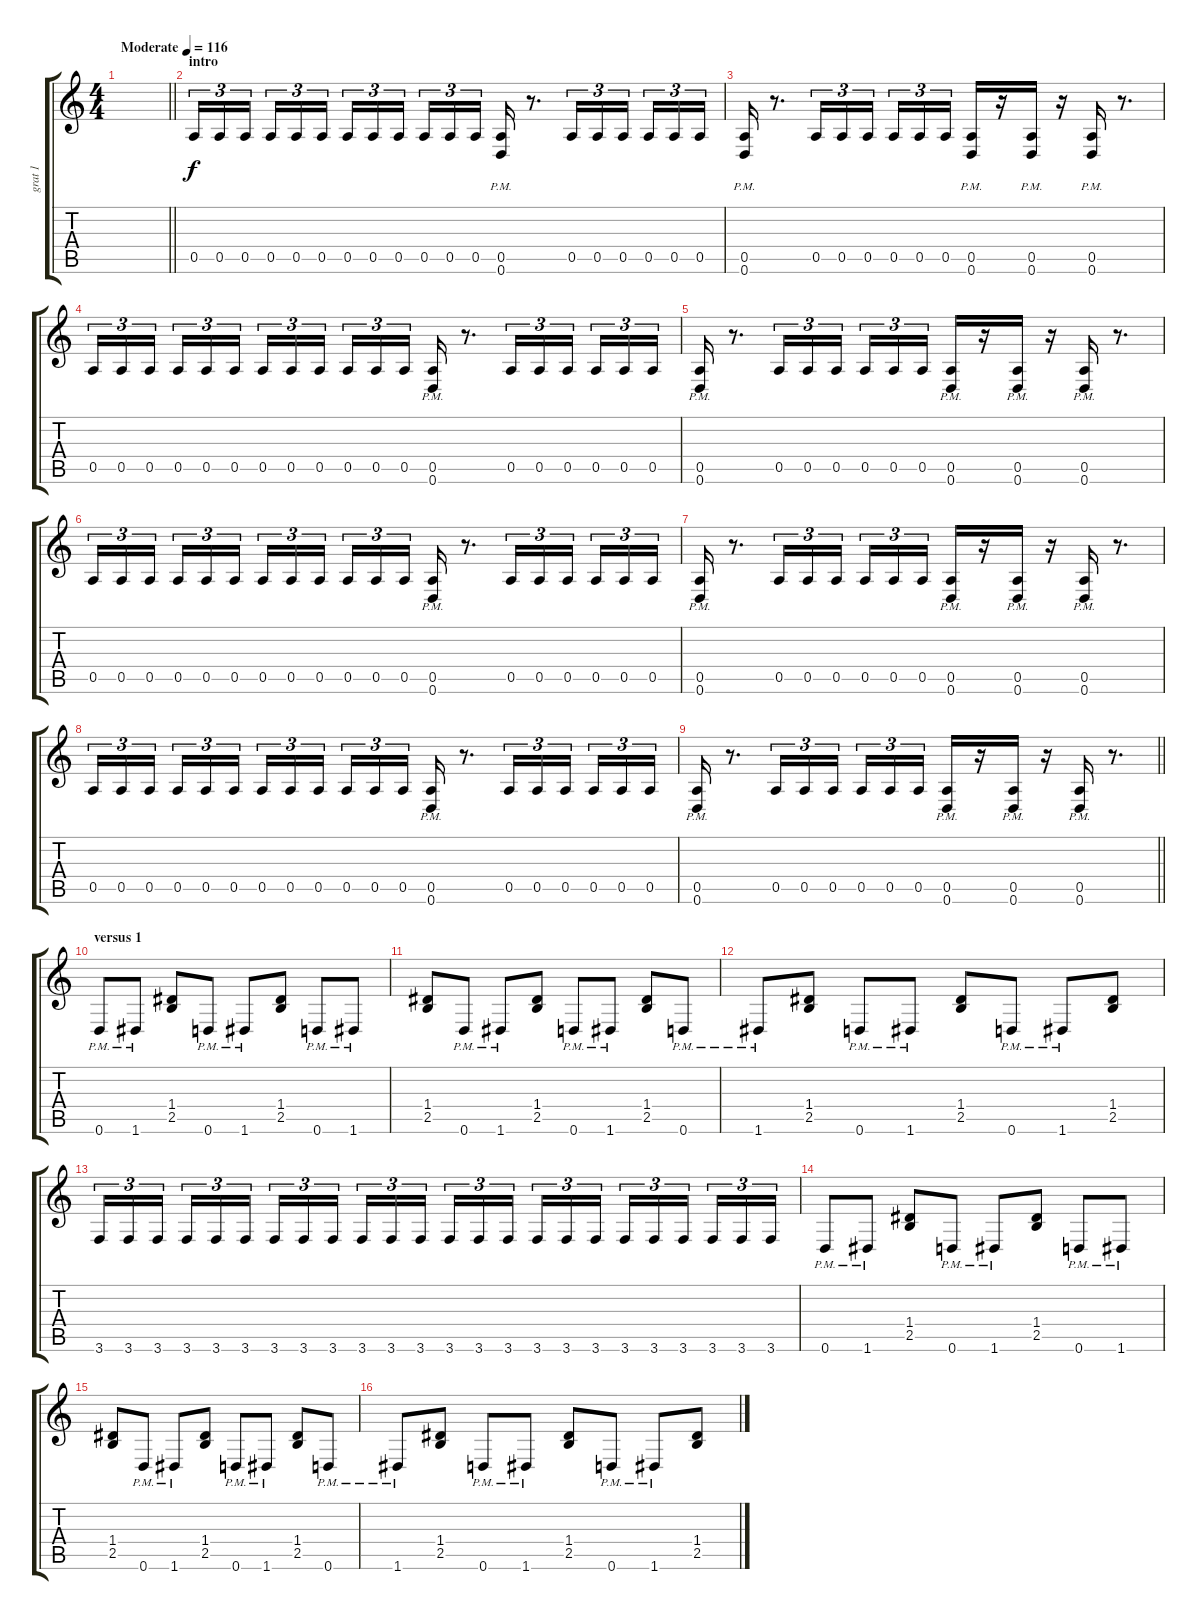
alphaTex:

\track ("grat 1" "grat 1") {instrument distortionguitar}
\staff {score tabs}
\tuning (E4 B3 G3 D3 A2 D2) {hide}
\ts (4 4)
\tempo (116 "Moderate")
\clef g2
\barLineRight lightlight
\ks c
|
\section ("" "intro")
0.5.16{tu (3 2)} 0.5.16{tu (3 2)} 0.5.16{tu (3 2) beam splitsecondary} 0.5.16{tu (3 2)} 0.5.16{tu (3 2)} 0.5.16{tu (3 2)} 0.5.16{tu (3 2)} 0.5.16{tu (3 2)} 0.5.16{tu (3 2) beam splitsecondary} 0.5.16{tu (3 2)} 0.5.16{tu (3 2)} 0.5.16{tu (3 2)} (0.5{pm} 0.6{pm}).16 r.8{d} 0.5.16{tu (3 2)} 0.5.16{tu (3 2)} 0.5.16{tu (3 2) beam splitsecondary} 0.5.16{tu (3 2)} 0.5.16{tu (3 2)} 0.5.16{tu (3 2)} |
(0.5{pm} 0.6{pm}).16 r.8{d} 0.5.16{tu (3 2)} 0.5.16{tu (3 2)} 0.5.16{tu (3 2) beam splitsecondary} 0.5.16{tu (3 2)} 0.5.16{tu (3 2)} 0.5.16{tu (3 2)} (0.5{pm} 0.6{pm}).16 r.16 (0.5{pm} 0.6{pm}).16 r.16 (0.5{pm} 0.6{pm}).16 r.8{d} |
0.5.16{tu (3 2)} 0.5.16{tu (3 2)} 0.5.16{tu (3 2) beam splitsecondary} 0.5.16{tu (3 2)} 0.5.16{tu (3 2)} 0.5.16{tu (3 2)} 0.5.16{tu (3 2)} 0.5.16{tu (3 2)} 0.5.16{tu (3 2) beam splitsecondary} 0.5.16{tu (3 2)} 0.5.16{tu (3 2)} 0.5.16{tu (3 2)} (0.5{pm} 0.6{pm}).16 r.8{d} 0.5.16{tu (3 2)} 0.5.16{tu (3 2)} 0.5.16{tu (3 2) beam splitsecondary} 0.5.16{tu (3 2)} 0.5.16{tu (3 2)} 0.5.16{tu (3 2)} |
(0.5{pm} 0.6{pm}).16 r.8{d} 0.5.16{tu (3 2)} 0.5.16{tu (3 2)} 0.5.16{tu (3 2) beam splitsecondary} 0.5.16{tu (3 2)} 0.5.16{tu (3 2)} 0.5.16{tu (3 2)} (0.5{pm} 0.6{pm}).16 r.16 (0.5{pm} 0.6{pm}).16 r.16 (0.5{pm} 0.6{pm}).16 r.8{d} |
0.5.16{tu (3 2)} 0.5.16{tu (3 2)} 0.5.16{tu (3 2) beam splitsecondary} 0.5.16{tu (3 2)} 0.5.16{tu (3 2)} 0.5.16{tu (3 2)} 0.5.16{tu (3 2)} 0.5.16{tu (3 2)} 0.5.16{tu (3 2) beam splitsecondary} 0.5.16{tu (3 2)} 0.5.16{tu (3 2)} 0.5.16{tu (3 2)} (0.5{pm} 0.6{pm}).16 r.8{d} 0.5.16{tu (3 2)} 0.5.16{tu (3 2)} 0.5.16{tu (3 2) beam splitsecondary} 0.5.16{tu (3 2)} 0.5.16{tu (3 2)} 0.5.16{tu (3 2)} |
(0.5{pm} 0.6{pm}).16 r.8{d} 0.5.16{tu (3 2)} 0.5.16{tu (3 2)} 0.5.16{tu (3 2) beam splitsecondary} 0.5.16{tu (3 2)} 0.5.16{tu (3 2)} 0.5.16{tu (3 2)} (0.5{pm} 0.6{pm}).16 r.16 (0.5{pm} 0.6{pm}).16 r.16 (0.5{pm} 0.6{pm}).16 r.8{d} |
0.5.16{tu (3 2)} 0.5.16{tu (3 2)} 0.5.16{tu (3 2) beam splitsecondary} 0.5.16{tu (3 2)} 0.5.16{tu (3 2)} 0.5.16{tu (3 2)} 0.5.16{tu (3 2)} 0.5.16{tu (3 2)} 0.5.16{tu (3 2) beam splitsecondary} 0.5.16{tu (3 2)} 0.5.16{tu (3 2)} 0.5.16{tu (3 2)} (0.5{pm} 0.6{pm}).16 r.8{d} 0.5.16{tu (3 2)} 0.5.16{tu (3 2)} 0.5.16{tu (3 2) beam splitsecondary} 0.5.16{tu (3 2)} 0.5.16{tu (3 2)} 0.5.16{tu (3 2)} |
\barLineRight lightlight
(0.5{pm} 0.6{pm}).16 r.8{d} 0.5.16{tu (3 2)} 0.5.16{tu (3 2)} 0.5.16{tu (3 2) beam splitsecondary} 0.5.16{tu (3 2)} 0.5.16{tu (3 2)} 0.5.16{tu (3 2)} (0.5{pm} 0.6{pm}).16 r.16 (0.5{pm} 0.6{pm}).16 r.16 (0.5{pm} 0.6{pm}).16 r.8{d} |
\section ("" "versus 1")
0.6{pm}.8 1.6{pm}.8 (1.4 2.5).8 0.6{pm}.8 1.6{pm}.8 (1.4 2.5).8 0.6{pm}.8 1.6{pm}.8 |
(1.4 2.5).8 0.6{pm}.8 1.6{pm}.8 (1.4 2.5).8 0.6{pm}.8 1.6{pm}.8 (1.4 2.5).8 0.6{pm}.8 |
1.6{pm}.8 (1.4 2.5).8 0.6{pm}.8 1.6{pm}.8 (1.4 2.5).8 0.6{pm}.8 1.6{pm}.8 (1.4 2.5).8 |
3.6.16{tu (3 2)} 3.6.16{tu (3 2)} 3.6.16{tu (3 2) beam splitsecondary} 3.6.16{tu (3 2)} 3.6.16{tu (3 2)} 3.6.16{tu (3 2)} 3.6.16{tu (3 2)} 3.6.16{tu (3 2)} 3.6.16{tu (3 2) beam splitsecondary} 3.6.16{tu (3 2)} 3.6.16{tu (3 2)} 3.6.16{tu (3 2)} 3.6.16{tu (3 2)} 3.6.16{tu (3 2)} 3.6.16{tu (3 2) beam splitsecondary} 3.6.16{tu (3 2)} 3.6.16{tu (3 2)} 3.6.16{tu (3 2)} 3.6.16{tu (3 2)} 3.6.16{tu (3 2)} 3.6.16{tu (3 2) beam splitsecondary} 3.6.16{tu (3 2)} 3.6.16{tu (3 2)} 3.6.16{tu (3 2)} |
0.6{pm}.8 1.6{pm}.8 (1.4 2.5).8 0.6{pm}.8 1.6{pm}.8 (1.4 2.5).8 0.6{pm}.8 1.6{pm}.8 |
(1.4 2.5).8 0.6{pm}.8 1.6{pm}.8 (1.4 2.5).8 0.6{pm}.8 1.6{pm}.8 (1.4 2.5).8 0.6{pm}.8 |
1.6{pm}.8 (1.4 2.5).8 0.6{pm}.8 1.6{pm}.8 (1.4 2.5).8 0.6{pm}.8 1.6{pm}.8 (1.4 2.5).8
